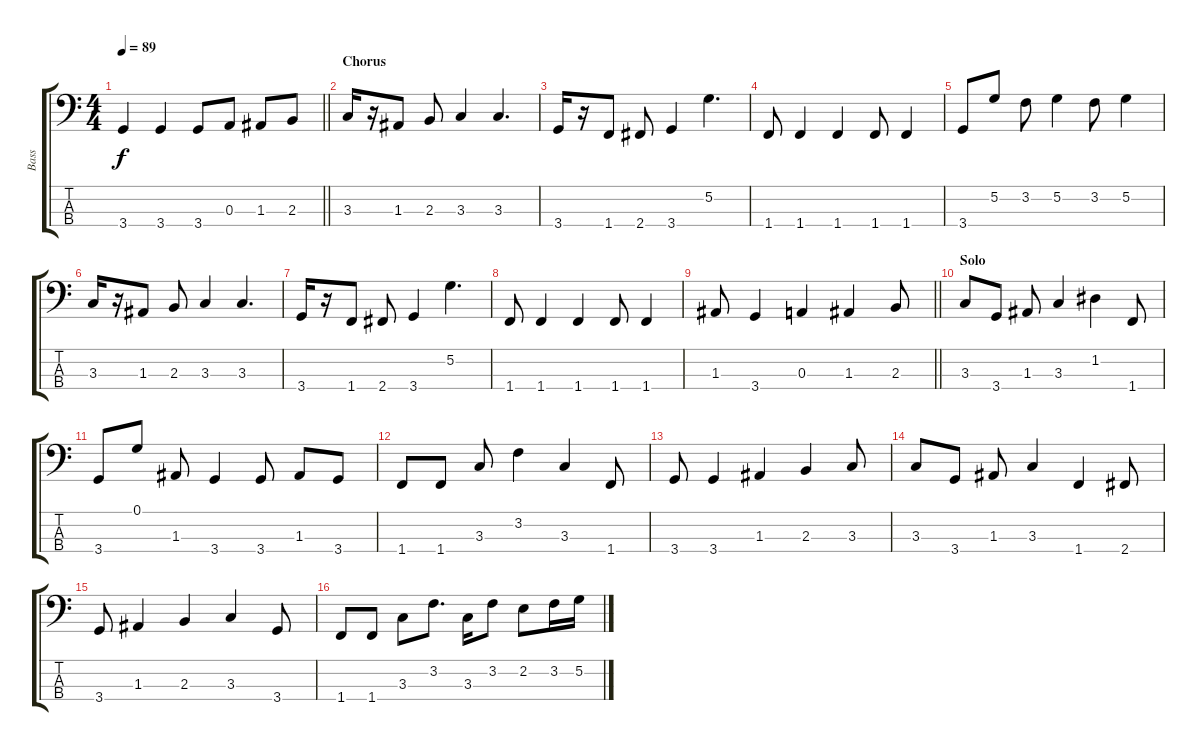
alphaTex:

\track ("Bass" "Bass") {instrument electricbasspick}
\staff {score tabs}
\tuning (G2 D2 A1 E1) {hide}
\ts (4 4)
\tempo 89
\clef f4
\barLineRight lightlight
\ks c
3.4.4{dy f} 3.4.4 3.4.8 0.3.8 1.3.8 2.3.8 |
\section ("" "Chorus")
3.3.16 r.16 1.3.8 2.3.8 3.3.4 3.3.4{d} |
3.4.16 r.16 1.4.8 2.4.8 3.4.4 5.2.4{d} |
1.4.8 1.4.4 1.4.4 1.4.8 1.4.4 |
3.4.8 5.2.8 3.2.8 5.2.4 3.2.8 5.2.4 |
3.3.16 r.16 1.3.8 2.3.8 3.3.4 3.3.4{d} |
3.4.16 r.16 1.4.8 2.4.8 3.4.4 5.2.4{d} |
1.4.8 1.4.4 1.4.4 1.4.8 1.4.4 |
\barLineRight lightlight
1.3.8 3.4.4 0.3.4 1.3.4 2.3.8 |
\section ("" "Solo")
3.3.8 3.4.8 1.3.8 3.3.4 1.2.4 1.4.8 |
3.4.8 0.1.8 1.3.8 3.4.4 3.4.8 1.3.8 3.4.8 |
1.4.8 1.4.8 3.3.8 3.2.4 3.3.4 1.4.8 |
3.4.8 3.4.4 1.3.4 2.3.4 3.3.8 |
3.3.8 3.4.8 1.3.8 3.3.4 1.4.4 2.4.8 |
3.4.8 1.3.4 2.3.4 3.3.4 3.4.8 |
1.4.8 1.4.8 3.3.8 3.2.8{d} 3.3.16 3.2.8 2.2.8 3.2.16 5.2.16
